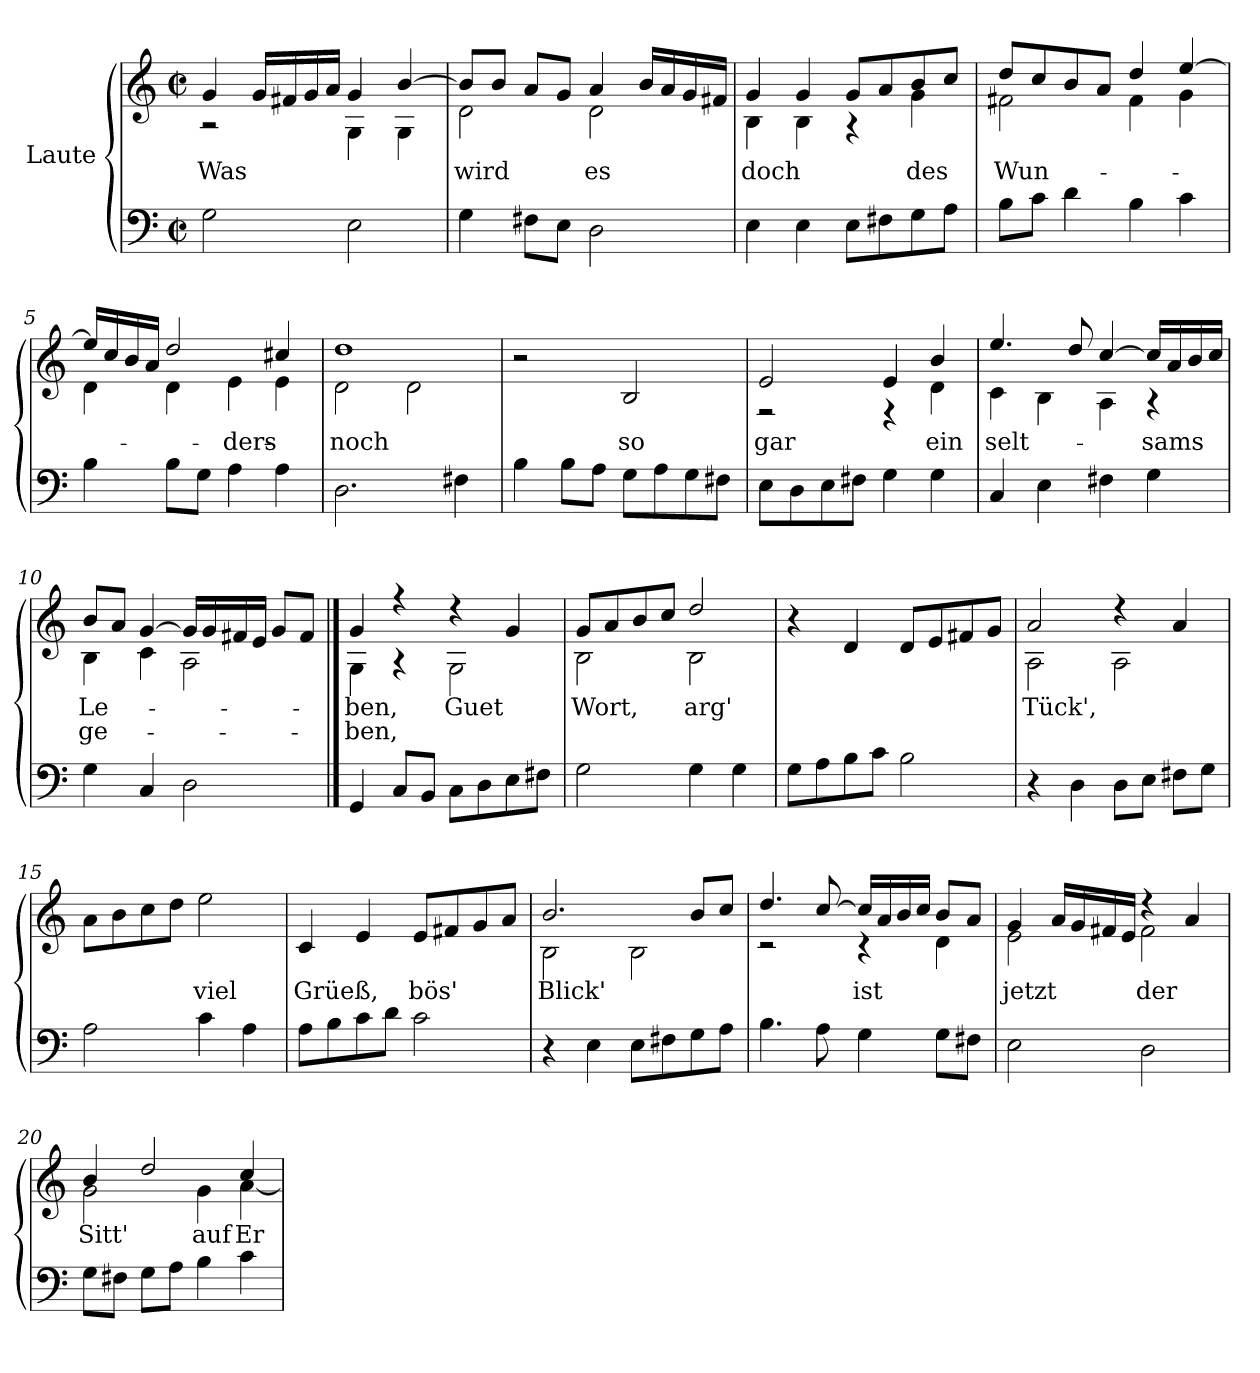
**kern	**kern	**text	**text
*part1	*part1	*part1	*part1
*staff2	*staff1	*staff1	*staff1
*I"Laute	*	*	*
*clefF4	*clefG2	*	*
*k[]	*k[]	*	*
*M2/2	*M2/2	*	*
*met(c|)	*met(c|)	*	*
=1	=1	=1	=1
*	*^	*	*
2G\	4g/	2r	Was	.
.	16g/LL	.	.	.
.	16f#X/	.	.	.
.	16g/	.	.	.
.	16a/JJ	.	.	.
2E\	4g/	4G\	.	.
.	[4b/	4G\	.	.
=2	=2	=2	=2	=2
4G\	8b/L]	2d\	wird	.
.	8b/J	.	.	.
8F#X\L	8a/L	.	.	.
8E\J	8g/J	.	.	.
2D\	4a/	2d\	es	.
.	16b/LL	.	.	.
.	16a/	.	.	.
.	16g/	.	.	.
.	16f#X/JJ	.	.	.
=3	=3	=3	=3	=3
4E\	4g/	4B\	doch	.
4E\	4g/	4B\	.	.
8E\L	8g/L	4r	.	.
8F#X\	8a/	.	.	.
8G\	8b/	4g\	des	.
8A\J	8cc/J	.	.	.
=4	=4	=4	=4	=4
8B\L	8dd/L	2f#X\	Wun-	.
8c\J	8cc/	.	.	.
4d\	8b/	.	.	.
.	8a/J	.	.	.
4B\	4dd/	4f#\	.	.
4c\	[4ee/	4g\	.	.
!!LO:LB:g=z	!!
=5	=5	=5	=5	=5
4B\	16ee/LL]	4d\	.	.
.	16cc/	.	.	.
.	16b/	.	.	.
.	16a/JJ	.	.	.
8B\L	2dd/	4d\	.	.
8G\J	.	.	.	.
4A\	.	4e\	-ders	.
4A\	4cc#X/	4e\	.	.
=6	=6	=6	=6	=6
2.D\	1dd	2d\	noch	.
.	.	2d\	.	.
4F#X\	.	.	.	.
*	*v	*v	*	*
=7	=7	=7	=7
4B\	2r	.	.
8B\L	.	.	.
8A\J	.	.	.
8G\L	2B/	so	.
8A\	.	.	.
8G\	.	.	.
8F#X\J	.	.	.
=8	=8	=8	=8
*	*^	*	*
8E\L	2e/	2r	gar	.
8D\	.	.	.	.
8E\	.	.	.	.
8F#X\J	.	.	.	.
4G\	4e/	4r	.	.
4G\	4b/	4d\	ein	.
=9	=9	=9	=9	=9
4C/	4.ee/	4c\	selt-	.
4E\	.	4B\	.	.
.	8dd/	.	.	.
4F#X\	[4cc/	4A\	.	.
4G\	16cc/LL]	4r	sams	.
.	16a/	.	.	.
.	16b/	.	.	.
.	16cc/JJ	.	.	.
!!LO:LB:g=z	!!
=10	=10	=10	=10	=10
4G\	8b/L	4B\	Le-	ge-
.	8a/J	.	.	.
4C/	[4g/	4c\	.	.
2D\	16g/LL]	2A\	.	.
.	16g/	.	.	.
.	16f#X/	.	.	.
.	16e/JJ	.	.	.
.	8g/L	.	.	.
.	8f#/J	.	.	.
==11	==11	==11	==11	==11
4GG/	4g/	4G\	-ben,	-ben,
8C/L	4r	4r	.	.
8BB/J	.	.	.	.
8C\L	4r	2G\	Guet	.
8D\	.	.	.	.
8E\	4g/	.	.	.
8F#X\J	.	.	.	.
=12	=12	=12	=12	=12
2G\	8g/L	2B\	Wort,	.
.	8a/	.	.	.
.	8b/	.	.	.
.	8cc/J	.	.	.
4G\	2dd/	2B\	arg'	.
4G\	.	.	.	.
*	*v	*v	*	*
=13	=13	=13	=13
8G\L	4r	.	.
8A\	.	.	.
8B\	4d/	.	.
8c\J	.	.	.
2B\	8d/L	.	.
.	8e/	.	.
.	8f#X/	.	.
.	8g/J	.	.
!!LO:LB:g=z
=14	=14	=14	=14
*	*^	*	*
4r	2a/	2A\	Tück',	.
4D\	.	.	.	.
8D\L	4r	2A\	.	.
8E\J	.	.	.	.
8F#X\L	4a/	.	.	.
8G\J	.	.	.	.
*	*v	*v	*	*
=15	=15	=15	=15
2A\	8a\L	.	.
.	8b\	.	.
.	8cc\	.	.
.	8dd\J	.	.
4c\	2ee\	viel	.
4A\	.	.	.
=16	=16	=16	=16
8A\L	4c/	Grüeß,	.
8B\	.	.	.
8c\	4e/	.	.
8d\J	.	.	.
2c\	8e/L	bös'	.
.	8f#X/	.	.
.	8g/	.	.
.	8a/J	.	.
=17	=17	=17	=17
*	*^	*	*
4r	2.b/	2B\	Blick'	.
4E\	.	.	.	.
8E\L	.	2B\	.	.
8F#X\	.	.	.	.
8G\	8b/L	.	.	.
8A\J	8cc/J	.	.	.
!!LO:LB:g=z	!!
=18	=18	=18	=18	=18
4.B\	4.dd/	2r	.	.
8A\	[8cc/	.	.	.
4G\	16cc/LL]	4r	ist	.
.	16a/	.	.	.
.	16b/	.	.	.
.	16cc/JJ	.	.	.
8G\L	8b/L	4d\	.	.
8F#X\J	8a/J	.	.	.
=19	=19	=19	=19	=19
2E\	4g/	2e\	jetzt	.
.	16a/LL	.	.	.
.	16g/	.	.	.
.	16f#X/	.	.	.
.	16e/JJ	.	.	.
2D\	4r	2f#\	der	.
.	4a/	.	.	.
=20	=20	=20	=20	=20
8G\L	4b/	2g\	Sitt'	.
8F#X\J	.	.	.	.
8G\L	2dd/	.	.	.
8A\J	.	.	.	.
4B\	.	4g\	auf	.
4c\	4cc/	[4a\	Er-	.
*	*v	*v	*	*
=	=	=	=
*-	*-	*-	*-
